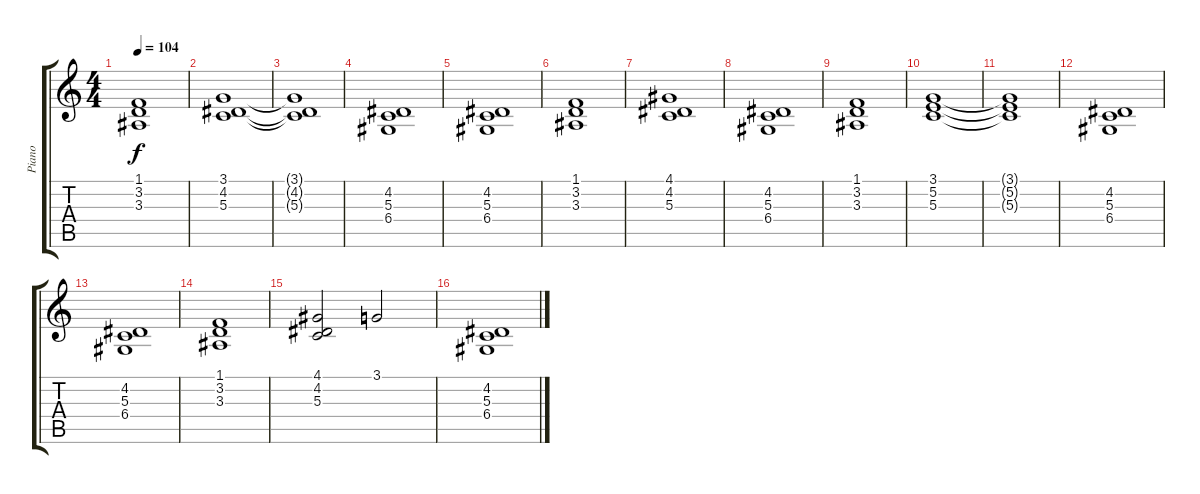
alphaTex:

\track ("Piano" "Piano") {instrument acousticgrandpiano}
\staff {score tabs}
\tuning (E4 B3 G3 D3 A2 E2) {hide}
\ts (4 4)
\tempo 104
\clef g2
\ks c
(1.1 3.2 3.3).1{dy f} |
(3.1 4.2 5.3).1 |
(3.1{t} 4.2{t} 5.3{t}).1 |
(4.2 5.3 6.4).1 |
(4.2 5.3 6.4).1 |
(1.1 3.2 3.3).1 |
(4.1 4.2 5.3).1 |
(4.2 5.3 6.4).1 |
(1.1 3.2 3.3).1 |
(3.1 5.2 5.3).1 |
(3.1{t} 5.2{t} 5.3{t}).1 |
(4.2 5.3 6.4).1 |
(4.2 5.3 6.4).1 |
(1.1 3.2 3.3).1 |
(4.1 4.2 5.3).2 3.1.2 |
(4.2 5.3 6.4).1
